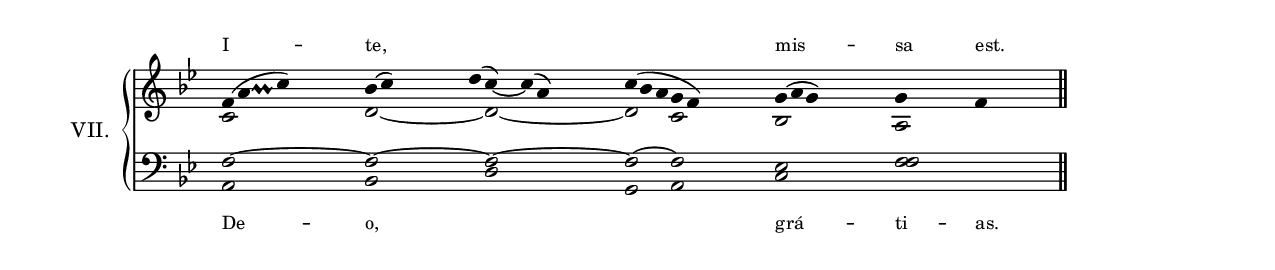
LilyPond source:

\version "2.18"
\include "gregorian.ly"
\include "noh2.ily"

%Page reference: page v.10
%(volume.page)

%Proofed 2/13

global = {
 \key f \mixolydian
 \cadenzaOn 
 \override Glissando #'thickness = #2.0
}

chantTextA = \lyricmode {
I -- te, _ _ mis -- sa est. }
chantTextB = \lyricmode {
De -- o, _ _ grá -- ti -- as. }

chantMusic = {
\tieDown   f'4 ( a'4 \quil bes' c''4) bes'4 ( c''4) d''4 ( c''4) ~ c''4 ( a'4) c''4 ( bes'4 a'4 g'4 f'4) g'4 ( a'4 g'4) g'4 f'4 \finalis

}

altoMusic = {
c'2*4/2 d'2*3/2 ~ d'2*3/2 ~ d'2*3/2 c'2 bes2*3/2 a2 \finalis
}

tenorMusic = {
f2*4/2 ~ f2*3/2 ~ f2*3/2 ~ f2*3/2 ~ f2 ees2*3/2 f2 \finalis
}

bassMusic = {
a,2*4/2 bes,2*3/2 d2*3/2 g,2*3/2 a,2 c2*3/2 \shiftRight f2 \finalis
}

voiceLines = {
\voiceLineStyle


}

\score{
  <<
    \new Lyrics
    \new GrandStaff <<
      \set GrandStaff.autoBeaming = ##f
      \set GrandStaff.instrumentName = \markup \center-column {
        "VII."
      }
      \new Staff = up <<
        \new Voice = "chant" {
          \voiceOne \global \chantMusic
        }
        \new Voice {
          \voiceTwo \global \altoMusic
        }
      >>

      \new Staff = down <<
        \clef bass
        \new Voice {
          \voiceOne \global \tenorMusic
        }
        \new Voice {
          \voiceTwo \global \bassMusic
        }
	\new Voice {
        \voiceThree \global \voiceLines
        }
      >>
    >>
    \context Lyrics {
      \lyricsto chant {
      \chantTextA
    }
    }
    \new Lyrics \lyricsto chant {
      \chantTextB
    }
  >>
  \layout{
  }
  
}
